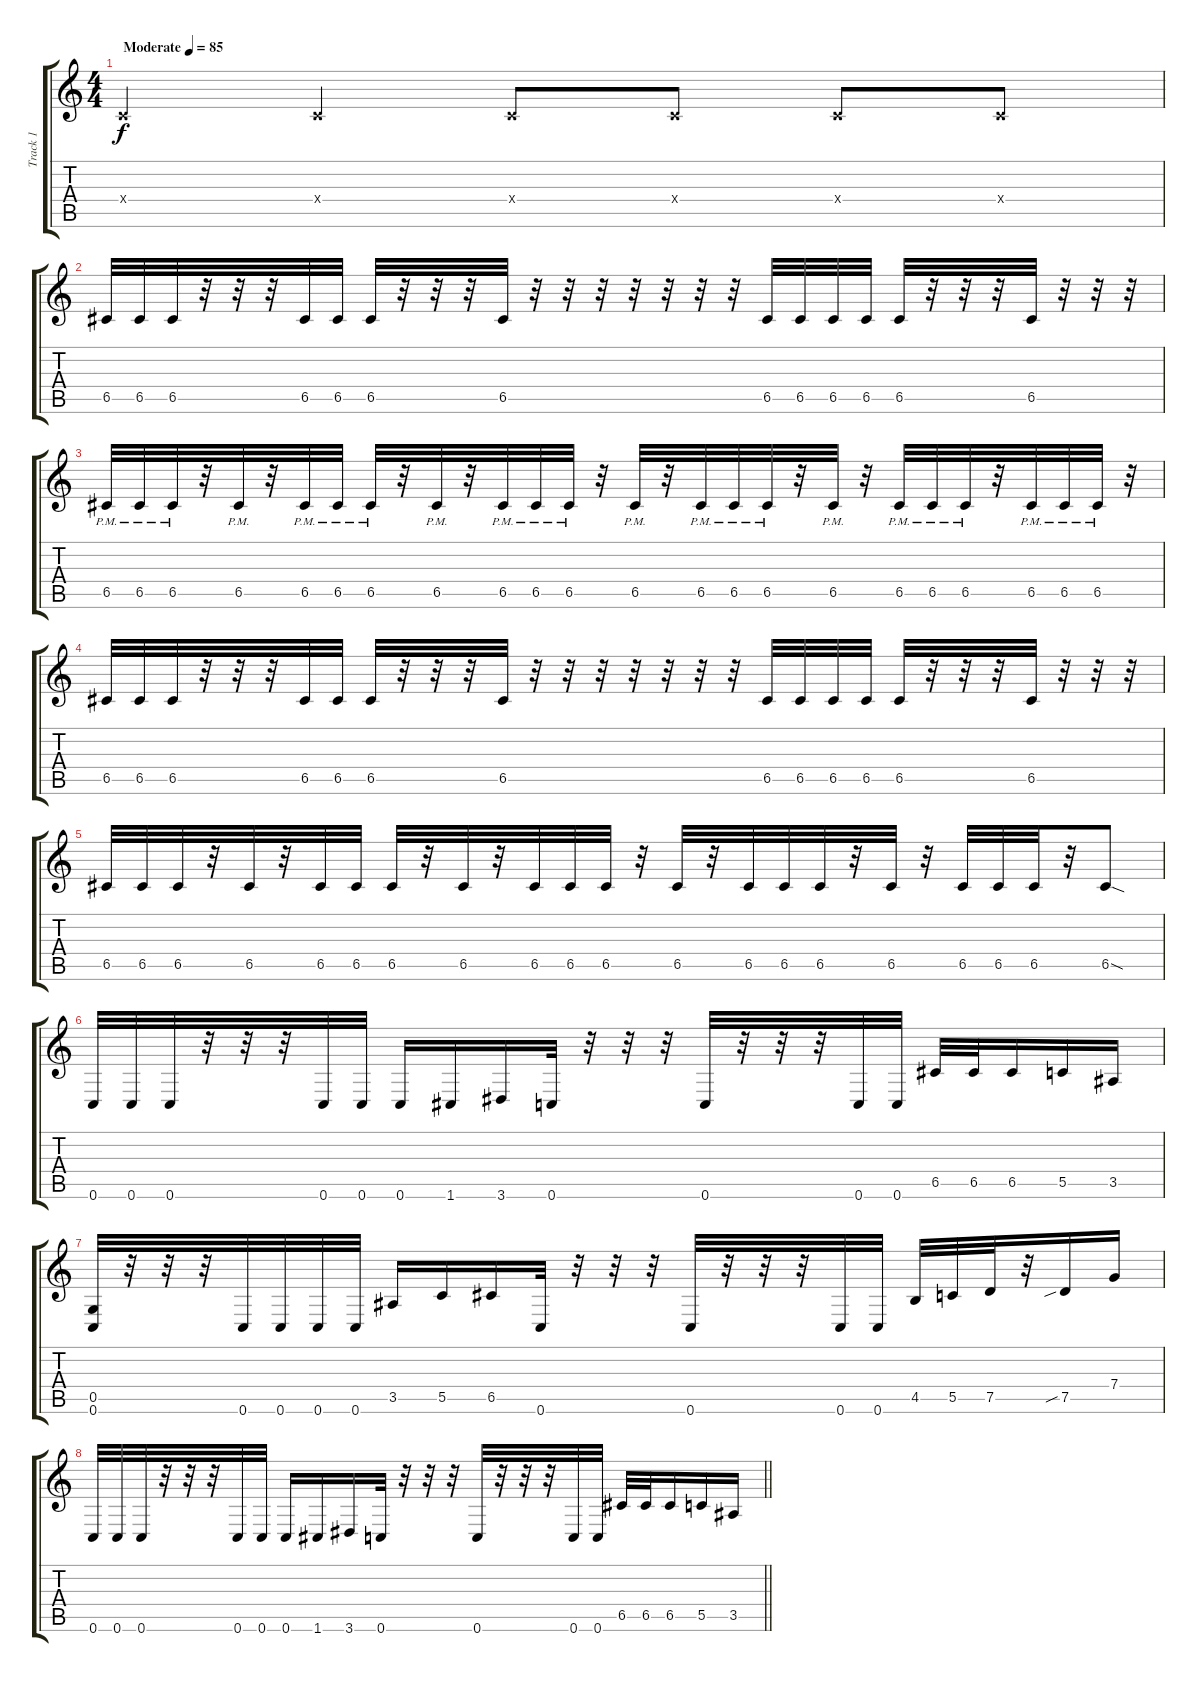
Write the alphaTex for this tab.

\track ("Track 1" "Track 1") {instrument distortionguitar}
\staff {score tabs}
\tuning (D4 A3 F3 C3 G2 C2) {hide}
\ts (4 4)
\tempo (85 "Moderate")
\clef g2
\ks c
0.4{x}.4{dy f instrument distortionguitar} 0.4{x}.4 0.4{x}.8 0.4{x}.8 0.4{x}.8 0.4{x}.8 |
6.5.32 6.5.32 6.5.32 r.32 r.32 r.32 6.5.32 6.5.32 6.5.32 r.32 r.32 r.32 6.5.32 r.32 r.32 r.32 r.32 r.32 r.32 r.32 6.5.32 6.5.32 6.5.32 6.5.32 6.5.32 r.32 r.32 r.32 6.5.32 r.32 r.32 r.32 |
6.5{pm}.32 6.5{pm}.32 6.5{pm}.32 r.32 6.5{pm}.32 r.32 6.5{pm}.32 6.5{pm}.32 6.5{pm}.32 r.32 6.5{pm}.32 r.32 6.5{pm}.32 6.5{pm}.32 6.5{pm}.32 r.32 6.5{pm}.32 r.32 6.5{pm}.32 6.5{pm}.32 6.5{pm}.32 r.32 6.5{pm}.32 r.32 6.5{pm}.32 6.5{pm}.32 6.5{pm}.32 r.32 6.5{pm}.32 6.5{pm}.32 6.5{pm}.32 r.32 |
6.5.32 6.5.32 6.5.32 r.32 r.32 r.32 6.5.32 6.5.32 6.5.32 r.32 r.32 r.32 6.5.32 r.32 r.32 r.32 r.32 r.32 r.32 r.32 6.5.32 6.5.32 6.5.32 6.5.32 6.5.32 r.32 r.32 r.32 6.5.32 r.32 r.32 r.32 |
6.5.32 6.5.32 6.5.32 r.32 6.5.32 r.32 6.5.32 6.5.32 6.5.32 r.32 6.5.32 r.32 6.5.32 6.5.32 6.5.32 r.32 6.5.32 r.32 6.5.32 6.5.32 6.5.32 r.32 6.5.32 r.32 6.5.32 6.5.32 6.5.32 r.32 6.5{sod}.8 |
0.6.32 0.6.32 0.6.32 r.32 r.32 r.32 0.6.32 0.6.32 0.6.16 1.6.16 3.6.16 0.6.32 r.32 r.32 r.32 0.6.32 r.32 r.32 r.32 0.6.32 0.6.32 6.5.32 6.5.32 6.5.16 5.5.16 3.5.16 |
(0.5 0.6).32 r.32 r.32 r.32 0.6.32 0.6.32 0.6.32 0.6.32 3.5.16 5.5.16 6.5.16 0.6.32 r.32 r.32 r.32 0.6.32 r.32 r.32 r.32 0.6.32 0.6.32 4.5.32 5.5.32 7.5.32 r.32 7.5{sib}.16 7.4.16 |
\barLineRight lightlight
0.6.32 0.6.32 0.6.32 r.32 r.32 r.32 0.6.32 0.6.32 0.6.16 1.6.16 3.6.16 0.6.32 r.32 r.32 r.32 0.6.32 r.32 r.32 r.32 0.6.32 0.6.32 6.5.32 6.5.32 6.5.16 5.5.16 3.5.16
